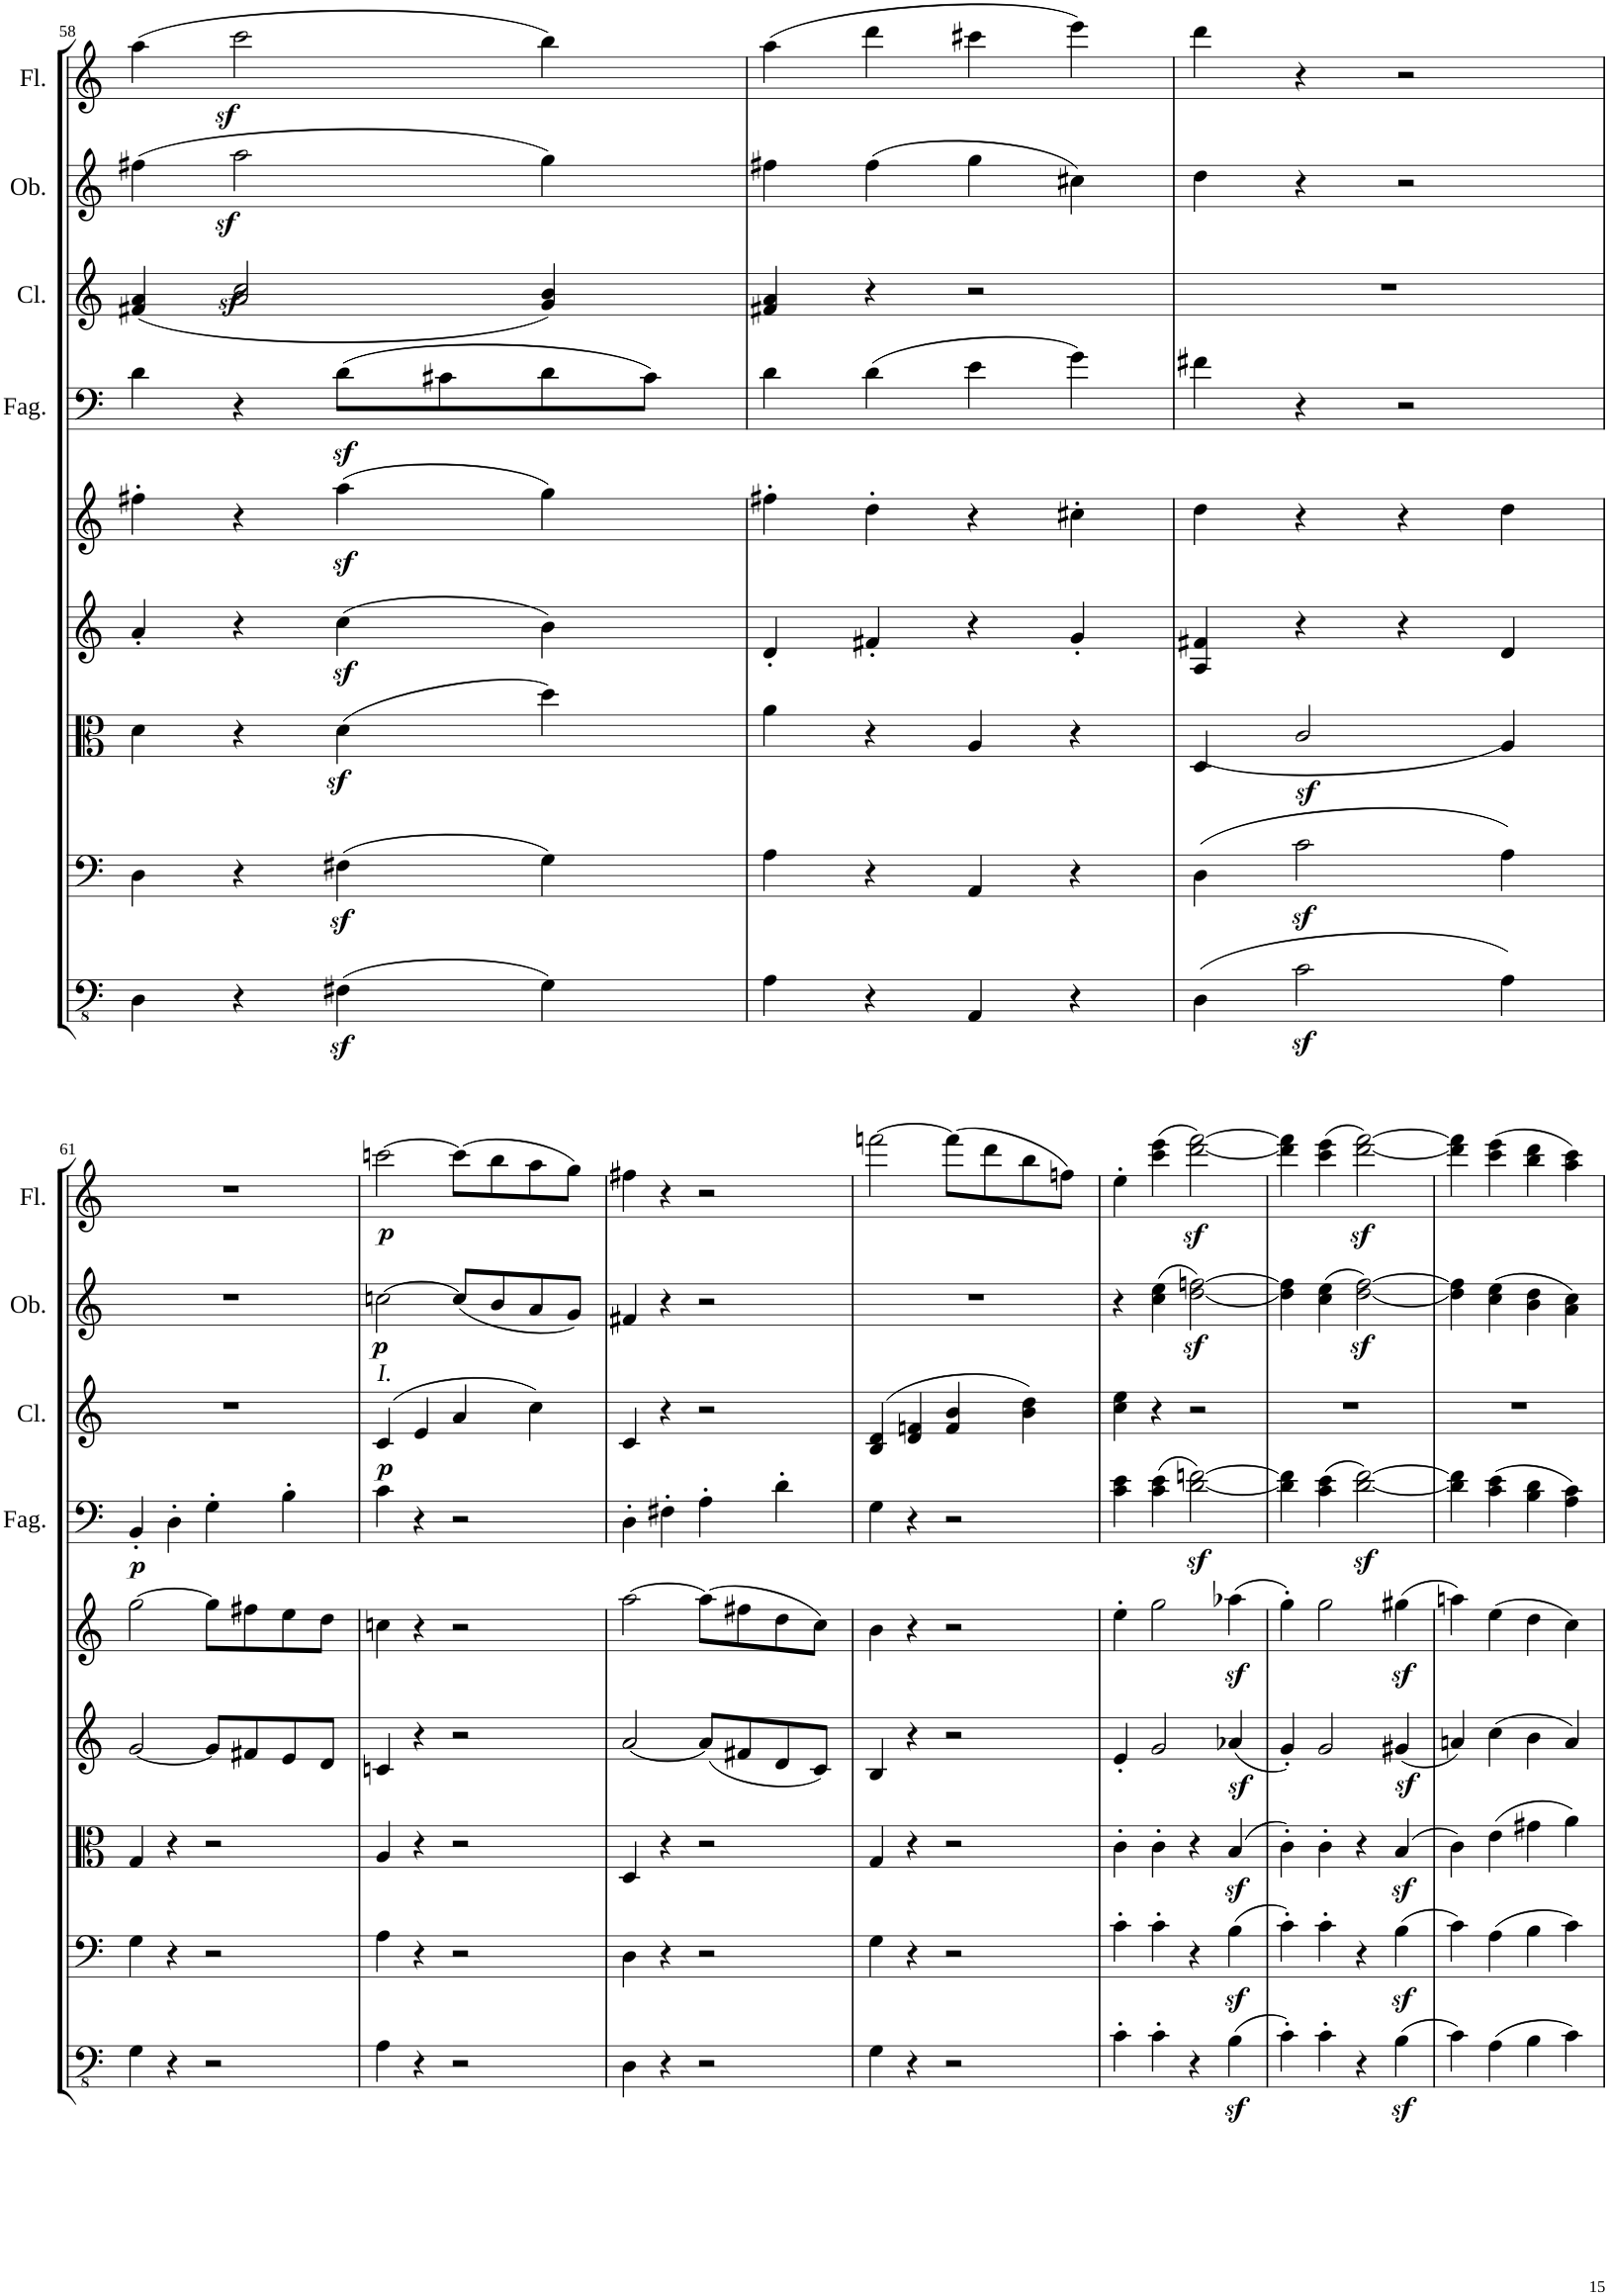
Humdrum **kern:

**kern	**kern	**kern	**kern	**kern	**kern	**dynam	**kern	**dynam	**kern	**dynam	**kern	**dynam
*part9	*part8	*part7	*part6	*part5	*part4	*part4	*part3	*part3	*part2	*part2	*part1	*part1
*staff9	*staff8	*staff7	*staff6	*staff5	*staff4	*staff4	*staff3	*staff3	*staff2	*staff2	*staff1	*staff1
*I"Contrabasso	*I"Violoncello	*I"Viola	*I"Violino II	*I"Violino I	*I"Fagotti	*	*I"Clarinetti in C	*	*I"Oboi	*	*I"Flauti	*
*	*	*	*	*	*I'Fag.	*	*I'Cl.	*	*I'Ob.	*	*I'Fl.	*
!!LO:PB:g=z
*clefFv4	*clefF4	*clefC3	*clefG2	*clefG2	*clefF4	*	*clefG2	*	*clefG2	*	*clefG2	*
*	*	*	*	*	*	*	*Trd1c2	*	*	*	*	*
*k[]	*k[]	*k[]	*k[]	*k[]	*k[]	*	*k[]	*	*k[]	*	*k[]	*
*M2/2	*M2/2	*M2/2	*M2/2	*M2/2	*M2/2	*	*M2/2	*	*M2/2	*	*M2/2	*
*met(c|)	*met(c|)	*met(c|)	*met(c|)	*met(c|)	*met(c|)	*	*met(c|)	*	*met(c|)	*	*met(c|)	*
=58	=58	=58	=58	=58	=58	=58	=58	=58	=58	=58	=58	=58
4DD\	4D\	4d\	4a'/	4ff#X'\	4d\	.	(4f#X/ 4a/	.	(4ff#X\	.	(4aa\	.
4r	4r	4r	4r	4r	4r	.	2a/z<^ 2cc/z<^	.	2aaz<^\	.	2cccz<^\	.
(4FF#Xz<^\	(4F#Xz<^\	(4dz<^\	(4ccz<^\	(4aaz<^\	(8dz<^\L	.	.	.	.	.	.	.
.	.	.	.	.	8c#X\	.	.	.	.	.	.	.
4GG\)	4G\)	4dd\)	4b\)	4gg\)	8d\	.	4g/ 4b/)	.	4gg\)	.	4bb\)	.
.	.	.	.	.	8c#\J)	.	.	.	.	.	.	.
=59	=59	=59	=59	=59	=59	=59	=59	=59	=59	=59	=59	=59
4AA\	4A\	4a\	4d'/	4ff#X'\	4d\	.	4f#X/ 4a/	.	4ff#X\	.	(4aa\	.
4r	4r	4r	4f#X'/	4dd'\	(4d\	.	4r	.	(4ff#\	.	4ddd\	.
4AAA/	4AA/	4A/	4r	4r	4e\	.	2r	.	4gg\	.	4ccc#X\	.
4r	4r	4r	4g'/	4cc#X'\	4g\)	.	.	.	4cc#X\)	.	4eee\)	.
=60	=60	=60	=60	=60	=60	=60	=60	=60	=60	=60	=60	=60
(4DD\	(4D\	(4D/	4A/ 4f#X/	4dd\	4f#X\	.	1r	.	4dd\	.	4ddd\	.
2Cz<^\	2cz<^\	2cz<^/	4r	4r	4r	.	.	.	4r	.	4r	.
.	.	.	4r	4r	2r	.	.	.	2r	.	2r	.
4AA\)	4A\)	4A/)	4d/	4dd\	.	.	.	.	.	.	.	.
!!LO:LB:g=z
=61	=61	=61	=61	=61	=61	=61	=61	=61	=61	=61	=61	=61
!	!	!	!	!	!	!LO:DY:b	!	!	!	!	!	!
4GG\	4G\	4G/	[2g/	[2gg\	4BB'/	p	1r	.	1r	.	1r	.
4r	4r	4r	.	.	4D'\	.	.	.	.	.	.	.
2r	2r	2r	8g/L]	8gg\L]	4G'\	.	.	.	.	.	.	.
.	.	.	8f#X/	8ff#X\	.	.	.	.	.	.	.	.
.	.	.	8e/	8ee\	4B'\	.	.	.	.	.	.	.
.	.	.	8d/J	8dd\J	.	.	.	.	.	.	.	.
=62	=62	=62	=62	=62	=62	=62	=62	=62	=62	=62	=62	=62
!	!	!	!	!	!	!	!LO:TX:a:i:t=I.	!	!	!	!	!
!	!	!	!	!	!	!	!	!LO:DY:b	!	!LO:DY:b	!	!LO:DY:b
4AA\	4A\	4A/	4cn/	4ccn\	4c\	.	(4c/	p	[2ccn\	p	[2cccn\	p
4r	4r	4r	4r	4r	4r	.	4e/	.	.	.	.	.
2r	2r	2r	2r	2r	2r	.	4a/	.	(8cc/L]	.	(8ccc\L]	.
.	.	.	.	.	.	.	.	.	8b/	.	8bb\	.
.	.	.	.	.	.	.	4cc\)	.	8a/	.	8aa\	.
.	.	.	.	.	.	.	.	.	8g/J)	.	8gg\J)	.
=63	=63	=63	=63	=63	=63	=63	=63	=63	=63	=63	=63	=63
4DD\	4D\	4D/	[2a/	[2aa\	4D'\	.	4c/	.	4f#X/	.	4ff#X\	.
4r	4r	4r	.	.	4F#X'\	.	4r	.	4r	.	4r	.
2r	2r	2r	(8a/L]	(8aa\L]	4A'\	.	2r	.	2r	.	2r	.
.	.	.	8f#X/	8ff#X\	.	.	.	.	.	.	.	.
.	.	.	8d/	8dd\	4d'\	.	.	.	.	.	.	.
.	.	.	8c/J)	8cc\J)	.	.	.	.	.	.	.	.
=64	=64	=64	=64	=64	=64	=64	=64	=64	=64	=64	=64	=64
4GG\	4G\	4G/	4B/	4b\	4G\	.	(4B/ 4d/	.	1r	.	[2fffn\	.
4r	4r	4r	4r	4r	4r	.	4d/ 4fn/	.	.	.	.	.
2r	2r	2r	2r	2r	2r	.	4f/ 4b/	.	.	.	(8fff\L]	.
.	.	.	.	.	.	.	.	.	.	.	8ddd\	.
.	.	.	.	.	.	.	4b\ 4dd\)	.	.	.	8bb\	.
.	.	.	.	.	.	.	.	.	.	.	8ffn\J)	.
=65	=65	=65	=65	=65	=65	=65	=65	=65	=65	=65	=65	=65
4C'\	4c'\	4c'\	4e'/	4ee'\	4c\ 4e\	.	4cc\ 4ee\	.	4r	.	4ee'\	.
4C'\	4c'\	4c'\	2g/	2gg\	(4c\ 4e\	.	4r	.	(4cc\ 4ee\	.	(4ccc\ 4eee\	.
4r	4r	4r	.	.	[2d\z<^ [2fn\z<^)	.	2r	.	[2dd\z<^ [2ffn\z<^)	.	[2ddd\z<^ [2fff\z<^)	.
(4BBz<^\	(4Bz<^\	(4Bz<^/	(4a-Xz<^/	(4aa-Xz<^\	.	.	.	.	.	.	.	.
=66	=66	=66	=66	=66	=66	=66	=66	=66	=66	=66	=66	=66
4C'\)	4c'\)	4c'\)	4g'/)	4gg'\)	4d\] 4f\]	.	1r	.	4dd\] 4ff\]	.	4ddd\] 4fff\]	.
4C'\	4c'\	4c'\	2g/	2gg\	(4c\ 4e\	.	.	.	(4cc\ 4ee\	.	(4ccc\ 4eee\	.
4r	4r	4r	.	.	[2d\z<^ [2f\z<^)	.	.	.	[2dd\z<^ [2ff\z<^)	.	[2ddd\z<^ [2fff\z<^)	.
(4BBz<^\	(4Bz<^\	(4Bz<^/	(4g#Xz<^/	(4gg#Xz<^\	.	.	.	.	.	.	.	.
=67	=67	=67	=67	=67	=67	=67	=67	=67	=67	=67	=67	=67
4C\)	4c\)	4c\)	4an/)	4aan\)	4d\] 4f\]	.	1r	.	4dd\] 4ff\]	.	4ddd\] 4fff\]	.
(4AA\	(4A\	(4e\	(4cc\	(4ee\	(4c\ 4e\	.	.	.	(4cc\ 4ee\	.	(4ccc\ 4eee\	.
4BB\	4B\	4g#X\	4b\	4dd\	4B\ 4d\	.	.	.	4b\ 4dd\	.	4bb\ 4ddd\	.
4C\)	4c\)	4a\)	4a/)	4cc\)	4A\ 4c\)	.	.	.	4a\ 4cc\)	.	4aa\ 4ccc\)	.
=	=	=	=	=	=	=	=	=	=	=	=	=
*-	*-	*-	*-	*-	*-	*-	*-	*-	*-	*-	*-	*-
